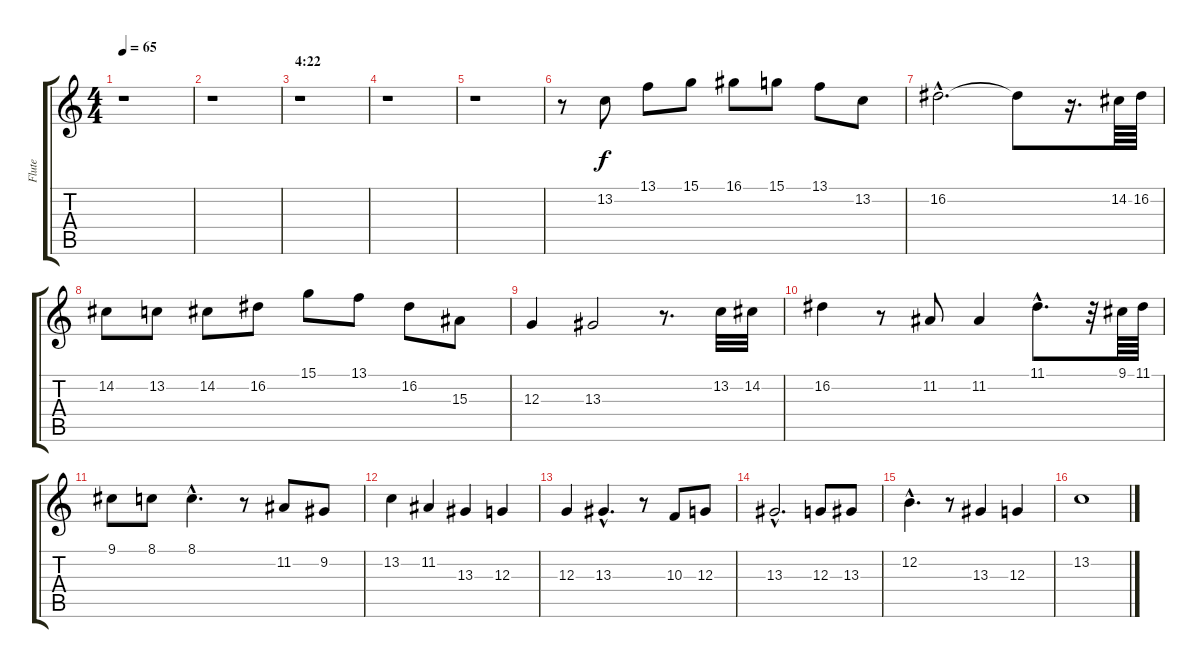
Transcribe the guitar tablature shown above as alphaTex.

\track ("Flute" "Flute") {instrument flute}
\staff {score tabs}
\tuning (E4 B3 G3 D3 A2 E2) {hide}
\ts (4 4)
\tempo 65
\clef g2
\ks c
r.1{dy f} |
r.1 |
\section ("" "4:22")
r.1 |
r.1 |
r.1 |
r.8 13.2.8 13.1.8 15.1.8 16.1.8 15.1.8 13.1.8 13.2.8 |
16.2{hac}.2{d} 16.2{t}.8 r.16{d} 14.2.64 16.2.64 |
14.2.8 13.2.8 14.2.8 16.2.8 15.1.8 13.1.8 16.2.8 15.3.8 |
12.3.4 13.3.2 r.8{d} 13.2.32 14.2.32 |
16.2.4 r.8 11.2.8 11.2.4 11.1{hac}.8{d} r.32 9.1.64 11.1.64 |
9.1.8 8.1.8 8.1{hac}.4{d} r.8 11.2.8 9.2.8 |
13.2.4 11.2.4 13.3.4 12.3.4 |
12.3.4 13.3{hac}.4{d} r.8 10.3.8 12.3.8 |
13.3{hac}.2{d} 12.3.8 13.3.8 |
12.2{hac}.4{d} r.8 13.3.4 12.3.4 |
13.2.1
